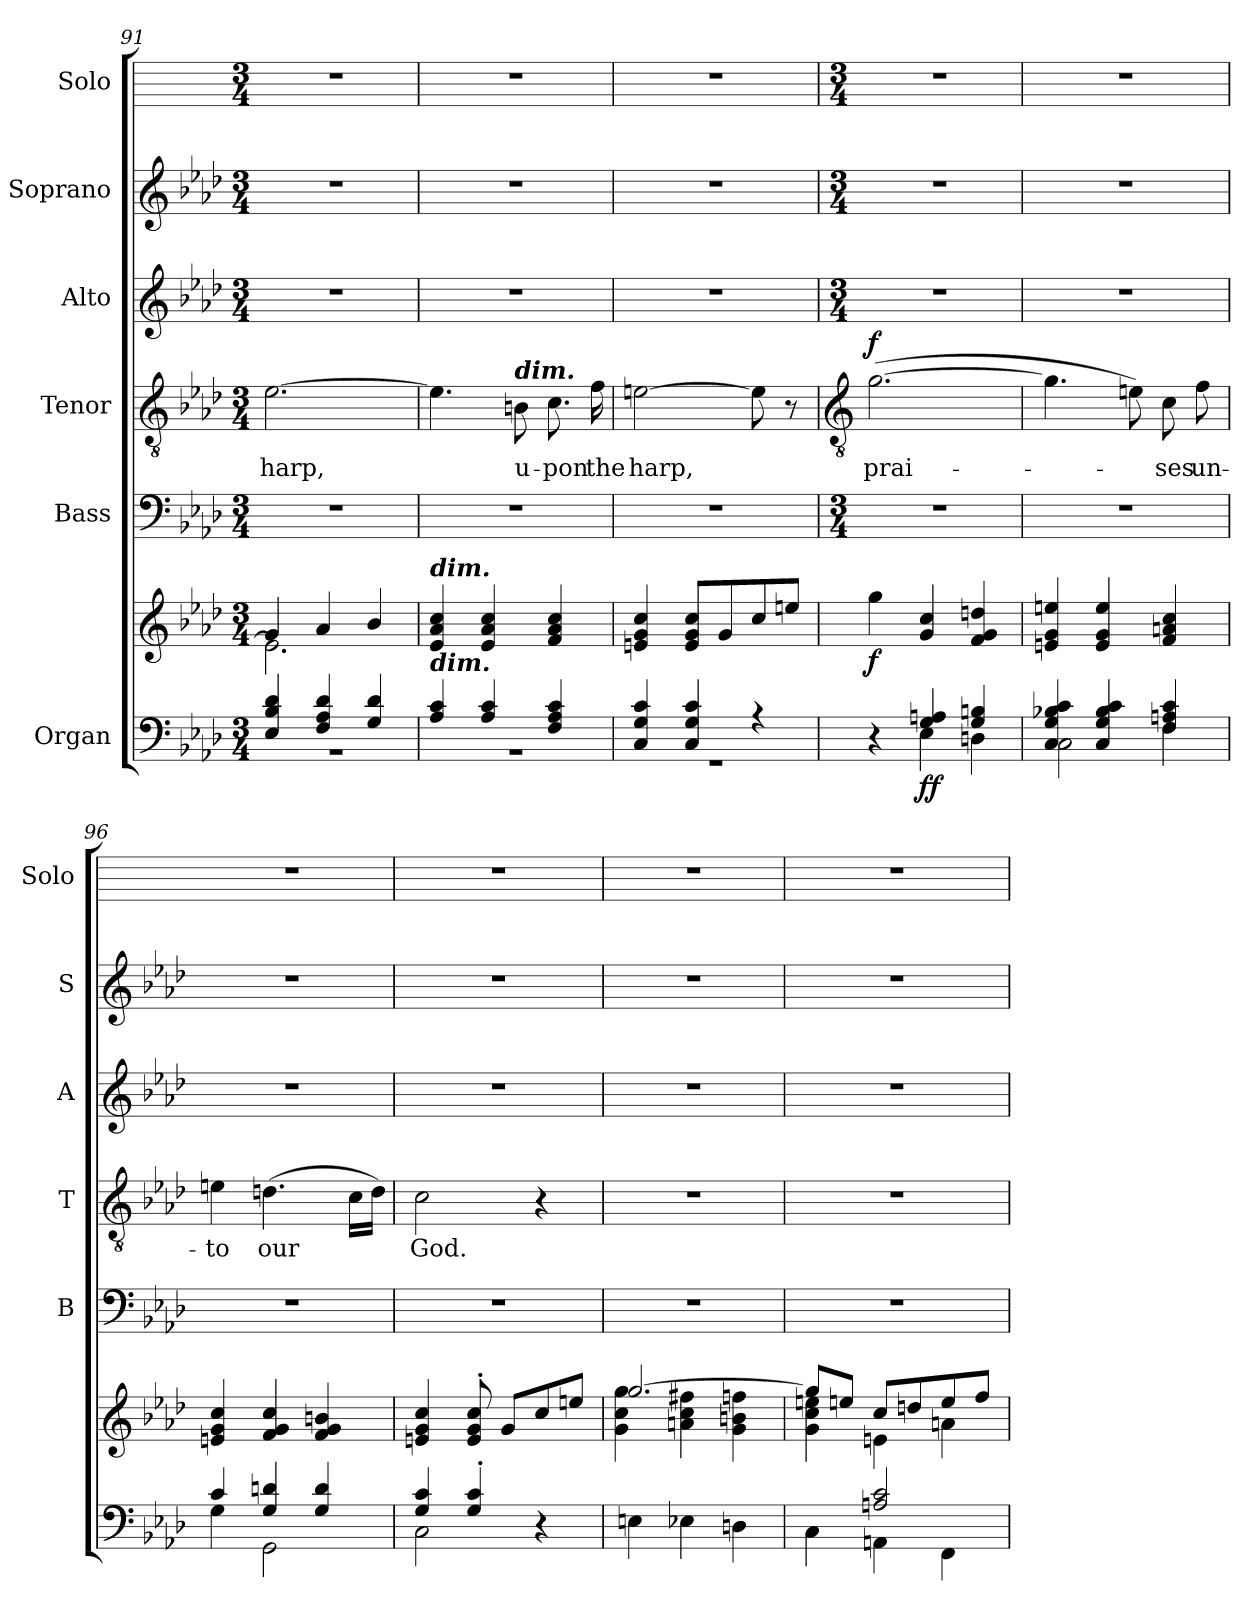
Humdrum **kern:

**kern	**kern	**dynam	**kern	**kern	**text	**dynam	**kern	**kern	**kern
*part6	*part6	*part6	*part5	*part4	*part4	*part4	*part3	*part2	*part1
*staff7	*staff6	*staff6/7	*staff5	*staff4	*staff4	*staff4	*staff3	*staff2	*staff1
*I"Organ	*	*	*I"Bass	*I"Tenor	*	*	*I"Alto	*I"Soprano	*I"Solo
*	*	*	*I'B	*I'T	*	*	*I'A	*I'S	*I'Solo
*clefF4	*clefG2	*	*clefF4	*clefGv2	*	*	*clefG2	*clefG2	*
*k[b-e-a-d-]	*k[b-e-a-d-]	*	*k[b-e-a-d-]	*k[b-e-a-d-]	*	*	*k[b-e-a-d-]	*k[b-e-a-d-]	*
*A-:	*A-:	*	*A-:	*A-:	*	*	*A-:	*A-:	*
*M3/4	*M3/4	*	*M3/4	*M3/4	*	*	*M3/4	*M3/4	*M3/4
=91	=91	=91	=91	=91	=91	=91	=91	=91	=91
*^	*	*	*	*	*	*	*	*	*
!	!LO:N:vis=1	!	!	!	!	!LO:LY:b	!	!	!	!
*	*	*^	*	*	*	*	*	*	*	*
4E-/ 4B-/ 4d-/	2.r	4g	2.e-\]	.	2.r	[2.e-	harp,	.	2.r	2.r	2.r
4F/ 4A-/ 4d-/	.	4a-	.	.	.	.	.	.	.	.	.
4G/ 4d-/	.	4b-	.	.	.	.	.	.	.	.	.
=92	=92	=92	=92	=92	=92	=92	=92	=92	=92	=92	=92
!	!	!LO:TX:a:Bi:t=dim.	!	!	!	!	!	!	!	!	!
!LO:TX:a:Bi:t=dim.	!	!	!	!	!	!	!	!	!	!	!
!	!LO:N:vis=1	!	!	!	!	!	!	!	!	!	!
4A-/ 4c/	2.r	4e- 4a- 4cc	2.ryy	.	2.r	4.e-]	.	.	2.r	2.r	2.r
4A-/ 4c/	.	4e- 4a- 4cc	.	.	.	.	.	.	.	.	.
!	!	!	!	!	!	!LO:TX:a:Bi:t=dim.	!	!	!	!	!
!	!	!	!	!	!	!	!LO:LY:b	!	!	!	!
.	.	.	.	.	.	8Bn	u-	.	.	.	.
!	!	!	!	!	!	!	!LO:LY:b	!	!	!	!
4F/ 4A-/ 4c/	.	4f 4a- 4cc	.	.	.	8.c	-pon	.	.	.	.
!	!	!	!	!	!	!	!LO:LY:b	!	!	!	!
.	.	.	.	.	.	16f	the	.	.	.	.
=93	=93	=93	=93	=93	=93	=93	=93	=93	=93	=93	=93
!	!LO:N:vis=1	!	!	!	!	!	!LO:LY:b	!	!	!	!
4C/ 4G/ 4c/	2.r	4en 4g 4cc	2ryy	.	2.r	[2en	harp,	.	2.r	2.r	2.r
4C/ 4G/ 4c/	.	8e 8g 8ccL	.	.	.	.	.	.	.	.	.
.	.	8g	.	.	.	.	.	.	.	.	.
4r	.	8cc	8ryy	.	.	8e]	.	.	.	.	.
.	.	8eenJ	8ryy	.	.	8r	.	.	.	.	.
!!LO:LB:g=z
=94	=94	=94	=94	=94	=94	=94	=94	=94	=94	=94	=94
*	*	*	*	*	*	*clefGv2	*	*	*	*	*
*	*	*	*	*	*M3/4	*	*	*	*M3/4	*M3/4	*M3/4
!	!	!	!	!LO:DY:b	!	!	!LO:LY:b	!LO:DY:b	!	!	!
4ryy	4r	4gg\	2.ryy	f	2.r	(>[2.g	prai-	f	2.r	2.r	2.r
!	!	!	!	!LO:DY:b=2	!	!	!	!	!	!	!
!	!	!	!	!LO:DY:n=1:b=2	!	!	!	!	!	!	!
4G/ 4An/	4E-\	4g/ 4cc/	.	f f	.	.	.	.	.	.	.
4G/ 4Bn/	4Dn\	4f/ 4g/ 4ddn/	.	.	.	.	.	.	.	.	.
=95	=95	=95	=95	=95	=95	=95	=95	=95	=95	=95	=95
4C/ 4G/ 4B-X/ 4c/	2C\	4en/ 4g/ 4een/	2.ryy	.	2.r	4.g]	.	.	2.r	2.r	2.r
4C/ 4G/ 4B-/ 4c/	.	4e/ 4g/ 4ee/	.	.	.	.	.	.	.	.	.
.	.	.	.	.	.	8en)	.	.	.	.	.
!	!	!	!	!	!	!	!LO:LY:b	!	!	!	!
4F/ 4An/ 4c/	4F\	4f/ 4an/ 4cc/	.	.	.	8c	ses	.	.	.	.
!	!	!	!	!	!	!	!LO:LY:b	!	!	!	!
.	.	.	.	.	.	8f	un-	.	.	.	.
=96	=96	=96	=96	=96	=96	=96	=96	=96	=96	=96	=96
!	!	!	!	!	!	!	!LO:LY:b	!	!	!	!
4c/	4G\	4en/ 4g/ 4cc/	2.ryy	.	2.r	4en	-to	.	2.r	2.r	2.r
!	!	!	!	!	!	!	!LO:LY:b	!	!	!	!
4G/ 4dn/	2GG\	4f/ 4g/ 4cc/	.	.	.	(>4.dn	our	.	.	.	.
4G/ 4d/	.	4f/ 4g/ 4bn/	.	.	.	.	.	.	.	.	.
.	.	.	.	.	.	16cLL	.	.	.	.	.
.	.	.	.	.	.	16dJJ)	.	.	.	.	.
=97	=97	=97	=97	=97	=97	=97	=97	=97	=97	=97	=97
!	!	!	!	!	!	!	!LO:LY:b	!	!	!	!
4G/ 4c/	2C\	4en/ 4g/ 4cc/	2.ryy	.	2.r	2c	God.	.	2.r	2.r	2.r
4G/' 4c/'	.	8e/' 8g/' 8cc/'	.	.	.	.	.	.	.	.	.
.	.	8g/L	.	.	.	.	.	.	.	.	.
4ryy	4r	8cc/	.	.	.	4r	.	.	.	.	.
.	.	8een/J	.	.	.	.	.	.	.	.	.
=98	=98	=98	=98	=98	=98	=98	=98	=98	=98	=98	=98
!	!	!	!	!	!	!LO:N:vis=1	!	!	!	!	!
2.ryy	4En\	[2.gg/	4g\ 4cc\ 4gg\	.	2.r	2.r	.	.	2.r	2.r	2.r
.	4E-X\	.	4an\ 4cc\ 4ff#X\	.	.	.	.	.	.	.	.
.	4Dn\	.	4g\ 4bn\ 4ffn\	.	.	.	.	.	.	.	.
=99	=99	=99	=99	=99	=99	=99	=99	=99	=99	=99	=99
!	!	!	!	!	!	!LO:N:vis=1	!	!	!	!	!
4ryy	4C\	8gg/L]	4g\ 4cc\ 4een\	.	2.r	2.r	.	.	2.r	2.r	2.r
.	.	8een/J	.	.	.	.	.	.	.	.	.
2An/ 2c/	4AAn\	8cc/L	4en\	.	.	.	.	.	.	.	.
.	.	8dd/	.	.	.	.	.	.	.	.	.
.	4FF\	8ee/	4an\	.	.	.	.	.	.	.	.
.	.	8ff/J	.	.	.	.	.	.	.	.	.
*v	*v	*	*	*	*	*	*	*	*	*	*
*	*v	*v	*	*	*	*	*	*	*	*
=	=	=	=	=	=	=	=	=	=
*-	*-	*-	*-	*-	*-	*-	*-	*-	*-
